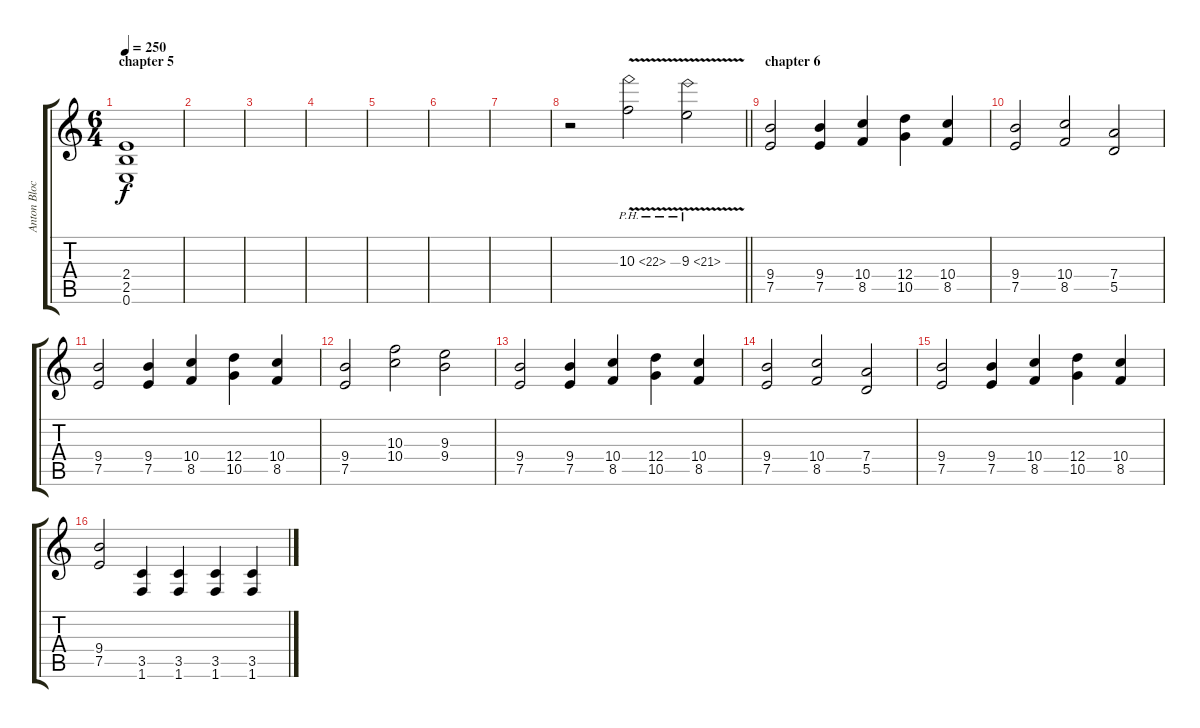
\track ("Anton Blochin guitar" "Anton Bloc") {instrument overdrivenguitar}
\staff {score tabs}
\tuning (E4 B3 G3 D3 A2 E2) {hide}
\ts (6 4)
\section ("" "chapter 5")
\tempo 250
\clef g2
\ks c
(2.4 2.5 0.6).1{dy f} |
|
|
|
|
|
|
\barLineRight lightlight
r.2 10.3{ph 12 v}.2 9.3{ph 12 v}.2 |
\section ("" "chapter 6")
(9.4 7.5).2 (9.4 7.5).4 (10.4 8.5).4 (12.4 10.5).4 (10.4 8.5).4 |
(9.4 7.5).2 (10.4 8.5).2 (7.4 5.5).2 |
(9.4 7.5).2 (9.4 7.5).4 (10.4 8.5).4 (12.4 10.5).4 (10.4 8.5).4 |
(9.4 7.5).2 (10.3 10.4).2 (9.3 9.4).2 |
(9.4 7.5).2 (9.4 7.5).4 (10.4 8.5).4 (12.4 10.5).4 (10.4 8.5).4 |
(9.4 7.5).2 (10.4 8.5).2 (7.4 5.5).2 |
(9.4 7.5).2 (9.4 7.5).4 (10.4 8.5).4 (12.4 10.5).4 (10.4 8.5).4 |
(9.4 7.5).2 (3.5 1.6).4 (3.5 1.6).4 (3.5 1.6).4 (3.5 1.6).4
